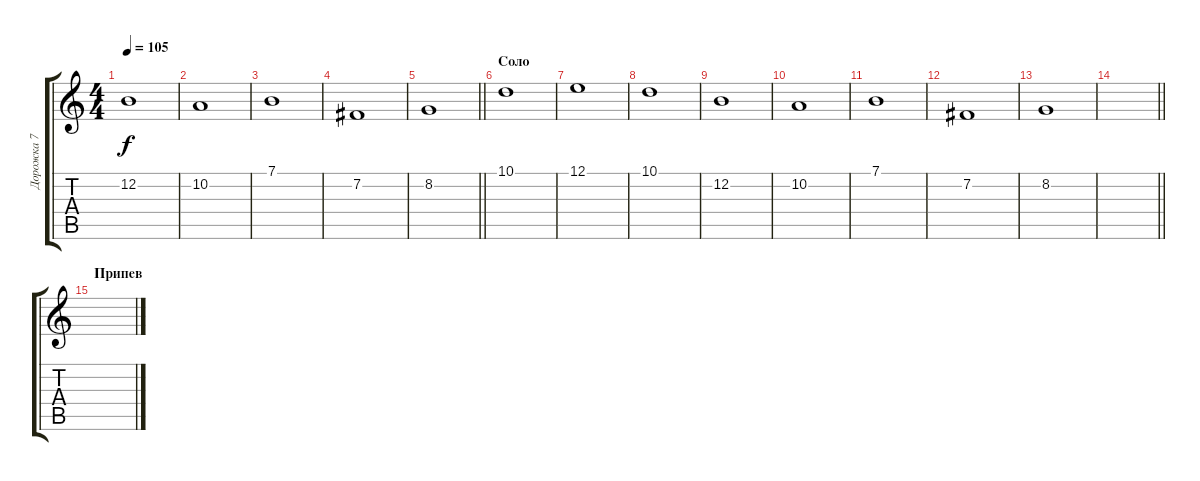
\track ("Дорожка 7" "Дорожка 7") {instrument fx3crystal}
\staff {score tabs}
\tuning (E4 B3 G3 D3 A2 E2) {hide}
\ts (4 4)
\tempo 105
\clef g2
\ks c
12.2.1{dy f} |
10.2.1 |
7.1.1 |
7.2.1 |
\barLineRight lightlight
8.2.1 |
\section ("" "Соло")
10.1.1 |
12.1.1 |
10.1.1 |
12.2.1 |
10.2.1 |
7.1.1 |
7.2.1 |
8.2.1 |
\barLineRight lightlight
|
\section ("" "Припев")
